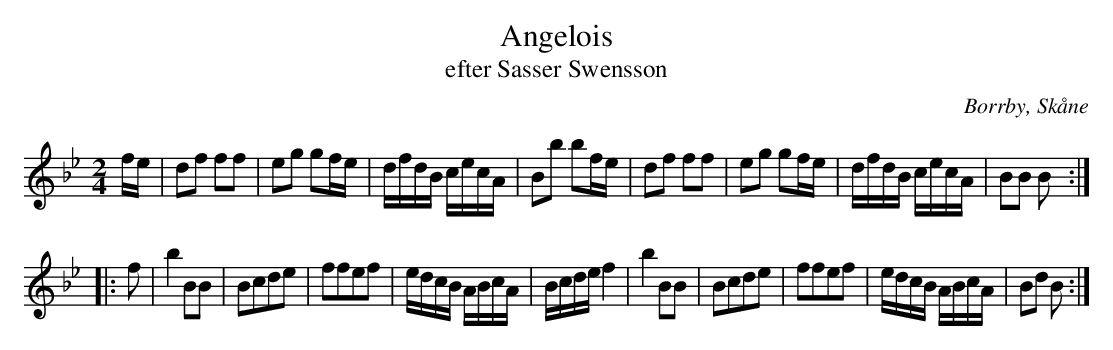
X:1
T:Angelois
T:efter Sasser Swensson
O:Borrby, Skåne
M:2/4
L:1/8
K:Bb
f/e/ | df ff | eg gf/e/ | d/f/d/B/ c/e/c/A/ | Bb bf/e/ | df ff | eg gf/e/ | d/f/d/B/ c/e/c/A/ | BB B :|:
f | b2 BB | Bcde | ffef | e/d/c/B/ A/B/c/A/ | B/c/d/e/ f2 | b2 BB | Bcde | ffef | e/d/c/B/ A/B/c/A/ | Bd B :|
